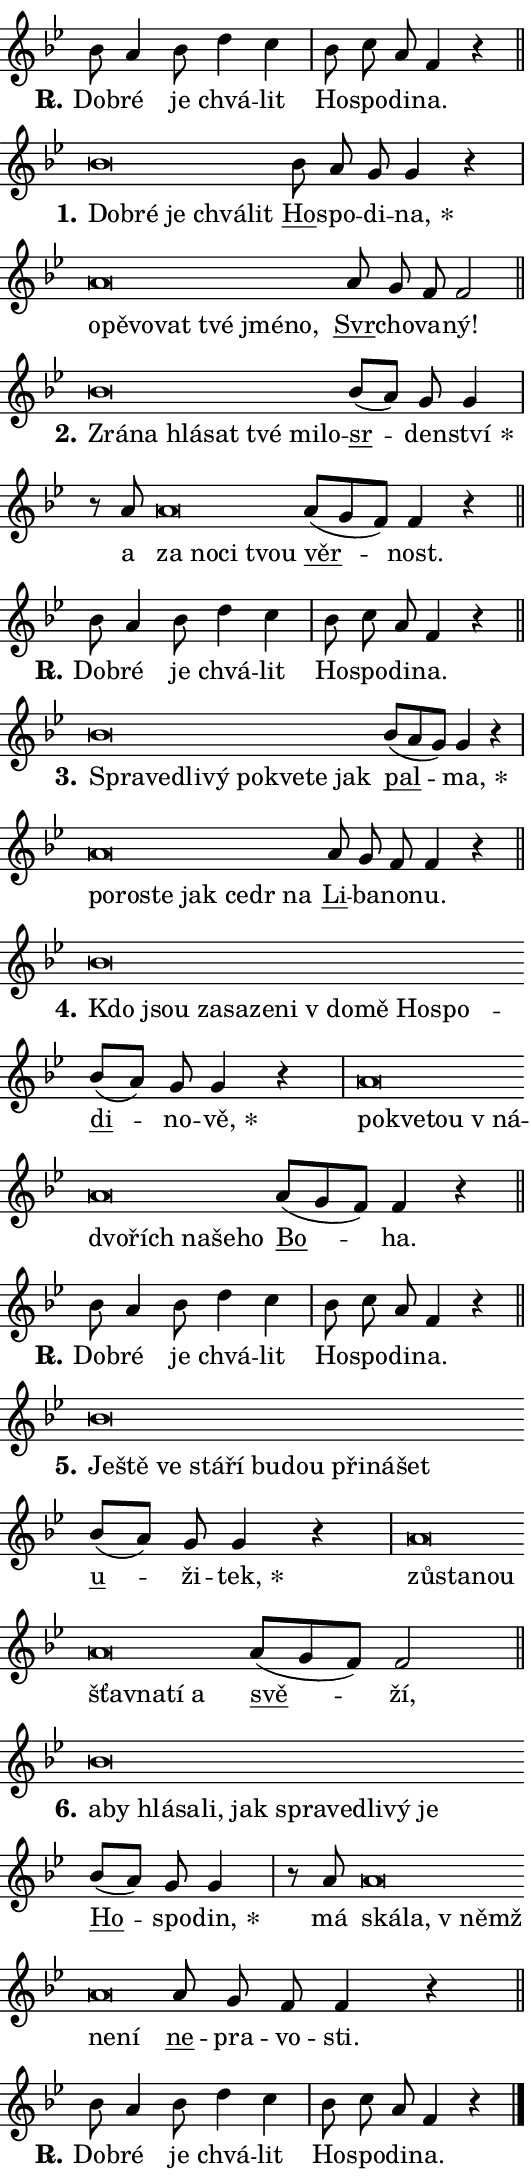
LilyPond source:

\version "2.24.0"
\header { tagline = "" }
\paper {
  indent = 0\cm
  top-margin = 0\cm
  right-margin = 0.13\cm % to fit lyric hyphens
  bottom-margin = 0\cm
  left-margin = 0\cm
  paper-width = 9\cm
  page-breaking = #ly:one-page-breaking
  system-system-spacing.basic-distance = #11
  score-system-spacing.basic-distance = #11
  ragged-last = ##f
}


%% Author: Thomas Morley
%% https://lists.gnu.org/archive/html/lilypond-user/2020-05/msg00002.html
#(define (line-position grob)
"Returns position of @var[grob} in current system:
   @code{'start}, if at first time-step
   @code{'end}, if at last time-step
   @code{'middle} otherwise
"
  (let* ((col (ly:item-get-column grob))
         (ln (ly:grob-object col 'left-neighbor))
         (rn (ly:grob-object col 'right-neighbor))
         (col-to-check-left (if (ly:grob? ln) ln col))
         (col-to-check-right (if (ly:grob? rn) rn col))
         (break-dir-left
           (and
             (ly:grob-property col-to-check-left 'non-musical #f)
             (ly:item-break-dir col-to-check-left)))
         (break-dir-right
           (and
             (ly:grob-property col-to-check-right 'non-musical #f)
             (ly:item-break-dir col-to-check-right))))
        (cond ((eqv? 1 break-dir-left) 'start)
              ((eqv? -1 break-dir-right) 'end)
              (else 'middle))))

#(define (tranparent-at-line-position vctor)
  (lambda (grob)
  "Relying on @code{line-position} select the relevant enry from @var{vctor}.
Used to determine transparency,"
    (case (line-position grob)
      ((end) (not (vector-ref vctor 0)))
      ((middle) (not (vector-ref vctor 1)))
      ((start) (not (vector-ref vctor 2))))))

noteHeadBreakVisibility =
#(define-music-function (break-visibility)(vector?)
"Makes @code{NoteHead}s transparent relying on @var{break-visibility}"
#{
  \override NoteHead.transparent =
    #(tranparent-at-line-position break-visibility)
#})

#(define delete-ledgers-for-transparent-note-heads
  (lambda (grob)
    "Reads whether a @code{NoteHead} is transparent.
If so this @code{NoteHead} is removed from @code{'note-heads} from
@var{grob}, which is supposed to be @code{LedgerLineSpanner}.
As a result ledgers are not printed for this @code{NoteHead}"
    (let* ((nhds-array (ly:grob-object grob 'note-heads))
           (nhds-list
             (if (ly:grob-array? nhds-array)
                 (ly:grob-array->list nhds-array)
                 '()))
           ;; Relies on the transparent-property being done before
           ;; Staff.LedgerLineSpanner.after-line-breaking is executed.
           ;; This is fragile ...
           (to-keep
             (remove
               (lambda (nhd)
                 (ly:grob-property nhd 'transparent #f))
               nhds-list)))
      ;; TODO find a better method to iterate over grob-arrays, similiar
      ;; to filter/remove etc for lists
      ;; For now rebuilt from scratch
      (set! (ly:grob-object grob 'note-heads)  '())
      (for-each
        (lambda (nhd)
          (ly:pointer-group-interface::add-grob grob 'note-heads nhd))
        to-keep))))

squashNotes = {
  \override NoteHead.X-extent = #'(-0.2 . 0.2)
  \override NoteHead.Y-extent = #'(-0.75 . 0)
  \override NoteHead.stencil =
    #(lambda (grob)
       (let ((pos (ly:grob-property grob 'staff-position)))
         (begin
           (if (< pos -7) (display "ERROR: Lower brevis then expected\n") (display ""))
           (if (<= pos -6) ly:text-interface::print ly:note-head::print))))
}
unSquashNotes = {
  \revert NoteHead.X-extent
  \revert NoteHead.Y-extent
  \revert NoteHead.stencil
}

hideNotes = \noteHeadBreakVisibility #begin-of-line-visible
unHideNotes = \noteHeadBreakVisibility #all-visible

% work-around for resetting accidentals
% https://lilypond.org/doc/v2.23/Documentation/notation/displaying-rhythms#unmetered-music
cadenzaMeasure = {
  \cadenzaOff
  \partial 1024 s1024
  \cadenzaOn
}

#(define-markup-command (accent layout props text) (markup?)
  "Underline accented syllable"
  (interpret-markup layout props
    #{\markup \override #'(offset . 4.3) \underline { #text }#}))

responsum = \markup \concat {
  "R" \hspace #-1.05 \path #0.1 #'((moveto 0 0.07) (lineto 0.9 0.8)) \hspace #0.05 "."
}

spaceSize = #0.6828661417322834 % exact space size for TeX Gyre Schola

\layout {
  \context {
    \Staff
    \remove "Time_signature_engraver"
    \override LedgerLineSpanner.after-line-breaking = #delete-ledgers-for-transparent-note-heads
  }
  \context {
    \Lyrics {
      \override LyricSpace.minimum-distance = \spaceSize
      \override LyricText.font-name = #"TeX Gyre Schola"
      \override LyricText.font-size = 1
      \override StanzaNumber.font-name = #"TeX Gyre Schola Bold"
      \override StanzaNumber.font-size = 1
    }
  }
  \context {
    \Score 
    \override NoteHead.text =
      #(lambda (grob) 
        (let ((pos (ly:grob-property grob 'staff-position)))
          #{\markup {
            \combine
              \halign #-0.55 \raise #(if (= pos -6) 0 0.5) \override #'(thickness . 2) \draw-line #'(3.2 . 0)
              \musicglyph "noteheads.sM1"
          }#}))
  }
}

% magnetic-lyrics.ily
%
%   written by
%     Jean Abou Samra <jean@abou-samra.fr>
%     Werner Lemberg <wl@gnu.org>
%
%   adapted by
%     Jiri Hon <jiri.hon@gmail.com>
%
% Version 2022-Apr-15

% https://www.mail-archive.com/lilypond-user@gnu.org/msg149350.html

#(define (Left_hyphen_pointer_engraver context)
   "Collect syllable-hyphen-syllable occurrences in lyrics and store
them in properties.  This engraver only looks to the left.  For
example, if the lyrics input is @code{foo -- bar}, it does the
following.

@itemize @bullet
@item
Set the @code{text} property of the @code{LyricHyphen} grob between
@q{foo} and @q{bar} to @code{foo}.

@item
Set the @code{left-hyphen} property of the @code{LyricText} grob with
text @q{foo} to the @code{LyricHyphen} grob between @q{foo} and
@q{bar}.
@end itemize

Use this auxiliary engraver in combination with the
@code{lyric-@/text::@/apply-@/magnetic-@/offset!} hook."
   (let ((hyphen #f)
         (text #f))
     (make-engraver
      (acknowledgers
       ((lyric-syllable-interface engraver grob source-engraver)
        (set! text grob)))
      (end-acknowledgers
       ((lyric-hyphen-interface engraver grob source-engraver)
        ;(when (not (grob::has-interface grob 'lyric-space-interface))
          (set! hyphen grob)));)
      ((stop-translation-timestep engraver)
       (when (and text hyphen)
         (ly:grob-set-object! text 'left-hyphen hyphen))
       (set! text #f)
       (set! hyphen #f)))))

#(define (lyric-text::apply-magnetic-offset! grob)
   "If the space between two syllables is less than the value in
property @code{LyricText@/.details@/.squash-threshold}, move the right
syllable to the left so that it gets concatenated with the left
syllable.

Use this function as a hook for
@code{LyricText@/.after-@/line-@/breaking} if the
@code{Left_@/hyphen_@/pointer_@/engraver} is active."
   (let ((hyphen (ly:grob-object grob 'left-hyphen #f)))
     (when hyphen
       (let ((left-text (ly:spanner-bound hyphen LEFT)))
         (when (grob::has-interface left-text 'lyric-syllable-interface)
           (let* ((common (ly:grob-common-refpoint grob left-text X))
                  (this-x-ext (ly:grob-extent grob common X))
                  (left-x-ext
                   (begin
                     ;; Trigger magnetism for left-text.
                     (ly:grob-property left-text 'after-line-breaking)
                     (ly:grob-extent left-text common X)))
                  ;; `delta` is the gap width between two syllables.
                  (delta (- (interval-start this-x-ext)
                            (interval-end left-x-ext)))
                  (details (ly:grob-property grob 'details))
                  (threshold (assoc-get 'squash-threshold details 0.2)))
             (when (< delta threshold)
               (let* (;; We have to manipulate the input text so that
                      ;; ligatures crossing syllable boundaries are not
                      ;; disabled.  For languages based on the Latin
                      ;; script this is essentially a beautification.
                      ;; However, for non-Western scripts it can be a
                      ;; necessity.
                      (lt (ly:grob-property left-text 'text))
                      (rt (ly:grob-property grob 'text))
                      (is-space (grob::has-interface hyphen 'lyric-space-interface))
                      (space (if is-space " " ""))
                      (extra-delta (if is-space spaceSize 0))
                      ;; Append new syllable.
                      (ltrt-space (if (and (string? lt) (string? rt))
                                (string-append lt space rt)
                                (make-concat-markup (list lt space rt))))
                      ;; Right-align `ltrt` to the right side.
                      (ltrt-space-markup (grob-interpret-markup
                               grob
                               (make-translate-markup
                                (cons (interval-length this-x-ext) 0)
                                (make-right-align-markup ltrt-space)))))
                 (begin
                   ;; Don't print `left-text`.
                   (ly:grob-set-property! left-text 'stencil #f)
                   ;; Set text and stencil (which holds all collected
                   ;; syllables so far) and shift it to the left.
                   (ly:grob-set-property! grob 'text ltrt-space)
                   (ly:grob-set-property! grob 'stencil ltrt-space-markup)
                   (ly:grob-translate-axis! grob (- (- delta extra-delta)) X))))))))))


#(define (lyric-hyphen::displace-bounds-first grob)
   ;; Make very sure this callback isn't triggered too early.
   (let ((left (ly:spanner-bound grob LEFT))
         (right (ly:spanner-bound grob RIGHT)))
     (ly:grob-property left 'after-line-breaking)
     (ly:grob-property right 'after-line-breaking)
     (ly:lyric-hyphen::print grob)))

squashThreshold = #0.4

\layout {
  \context {
    \Lyrics
    \consists #Left_hyphen_pointer_engraver
    \override LyricText.after-line-breaking =
      #lyric-text::apply-magnetic-offset!
    \override LyricHyphen.stencil = #lyric-hyphen::displace-bounds-first
    \override LyricText.details.squash-threshold = \squashThreshold
    \override LyricHyphen.minimum-distance = 0
    \override LyricHyphen.minimum-length = \squashThreshold
  }
}

squashText = \override LyricText.details.squash-threshold = 9999
unSquashText = \override LyricText.details.squash-threshold = \squashThreshold

leftText = \override LyricText.self-alignment-X = #LEFT
unLeftText = \revert LyricText.self-alignment-X

starOffset = #(lambda (grob) 
                (let ((x_offset (ly:self-alignment-interface::aligned-on-x-parent grob)))
                  (if (= x_offset 0) 0 (+ x_offset 1.2))))

star = #(define-music-function (syllable)(string?)
"Append star separator at the end of a syllable"
#{
  \once \override LyricText.X-offset = #starOffset
  \lyricmode { \markup {
    #syllable
    \override #'((font-name . "TeX Gyre Schola Bold")) \hspace #0.2 \lower #0.65 \larger "*"
  } }
#})

starAccent = #(define-music-function (syllable)(string?)
"Append star separator at the end of a syllable and make accent"
#{
  \once \override LyricText.X-offset = #starOffset
  \lyricmode { \markup {
    \accent #syllable
    \override #'((font-name . "TeX Gyre Schola Bold")) \hspace #0.2 \lower #0.65 \larger "*"
  } }
#})

breath = #(define-music-function (syllable)(string?)
"Append breathing indicator at the end of a syllable"
#{
  \lyricmode { \markup { #syllable "+" } }
#})

optionalBreath = #(define-music-function (syllable)(string?)
"Append optional breathing indicator at the end of a syllable"
#{
  \lyricmode { \markup { #syllable "(+)" } }
#})


\score {
    <<
        \new Voice = "melody" { \cadenzaOn \key bes \major \relative { bes'8 a4 bes8 d4 c \cadenzaMeasure \bar "|" bes8 c a f4 r \cadenzaMeasure \bar "||" \break } }
        \new Lyrics \lyricsto "melody" { \lyricmode { \set stanza = \responsum
Dob -- ré je chvá -- lit Ho -- spo -- di -- na. } }
    >>
    \layout {}
}

\score {
    <<
        \new Voice = "melody" { \cadenzaOn \key bes \major \relative { \squashNotes bes'\breve*1/16 \hideNotes \breve*1/16 \bar "" \breve*1/16 \bar "" \breve*1/16 \breve*1/16 \bar "" \unHideNotes \unSquashNotes \bar "" bes8 a g g4 r \cadenzaMeasure \bar "|" \squashNotes a\breve*1/16 \hideNotes \breve*1/16 \bar "" \breve*1/16 \bar "" \breve*1/16 \bar "" \breve*1/16 \bar "" \breve*1/16 \breve*1/16 \bar "" \unHideNotes \unSquashNotes \bar "" a8 g f f2 \cadenzaMeasure \bar "||" \break } }
        \new Lyrics \lyricsto "melody" { \lyricmode { \set stanza = "1."
\leftText Dob -- \squashText ré je chvá -- lit \unLeftText \unSquashText \markup \accent Ho -- spo -- di -- \star na, \leftText o -- \squashText pě -- vo -- vat tvé jmé -- no, \unLeftText \unSquashText \markup \accent Svr -- cho -- va -- ný! } }
    >>
    \layout {}
}

\score {
    <<
        \new Voice = "melody" { \cadenzaOn \key bes \major \relative { \squashNotes bes'\breve*1/16 \hideNotes \breve*1/16 \bar "" \breve*1/16 \bar "" \breve*1/16 \bar "" \breve*1/16 \bar "" \breve*1/16 \breve*1/16 \bar "" \unHideNotes \unSquashNotes \bar "" bes8[( a)] g g4 \cadenzaMeasure \bar "|" r8 a \squashNotes a\breve*1/16 \hideNotes \breve*1/16 \bar "" \breve*1/16 \breve*1/16 \bar "" \unHideNotes \unSquashNotes \bar "" a8[( g f)] f4 r \cadenzaMeasure \bar "||" \break } }
        \new Lyrics \lyricsto "melody" { \lyricmode { \set stanza = "2."
\leftText Zrá -- \squashText na hlá -- sat tvé mi -- lo -- \unLeftText \unSquashText \markup \accent sr -- den -- \star ství a \leftText za \squashText no -- ci tvou \unLeftText \unSquashText \markup \accent věr -- nost. } }
    >>
    \layout {}
}

\score {
    <<
        \new Voice = "melody" { \cadenzaOn \key bes \major \relative { bes'8 a4 bes8 d4 c \cadenzaMeasure \bar "|" bes8 c a f4 r \cadenzaMeasure \bar "||" \break } }
        \new Lyrics \lyricsto "melody" { \lyricmode { \set stanza = \responsum
Dob -- ré je chvá -- lit Ho -- spo -- di -- na. } }
    >>
    \layout {}
}

\score {
    <<
        \new Voice = "melody" { \cadenzaOn \key bes \major \relative { \squashNotes bes'\breve*1/16 \hideNotes \breve*1/16 \bar "" \breve*1/16 \bar "" \breve*1/16 \bar "" \breve*1/16 \bar "" \breve*1/16 \bar "" \breve*1/16 \breve*1/16 \bar "" \unHideNotes \unSquashNotes \bar "" bes8[( a g)] g4 r \cadenzaMeasure \bar "|" \squashNotes a\breve*1/16 \hideNotes \breve*1/16 \bar "" \breve*1/16 \bar "" \breve*1/16 \bar "" \breve*1/16 \bar "" \breve*1/16 \breve*1/16 \bar "" \unHideNotes \unSquashNotes \bar "" a8 g f f4 r \cadenzaMeasure \bar "||" \break } }
        \new Lyrics \lyricsto "melody" { \lyricmode { \set stanza = "3."
\leftText Spra -- \squashText ve -- dli -- vý po -- kve -- te jak \unLeftText \unSquashText \markup \accent pal -- \star ma, \leftText po -- \squashText ro -- ste jak ce -- dr na \unLeftText \unSquashText \markup \accent Li -- ba -- no -- nu. } }
    >>
    \layout {}
}

\score {
    <<
        \new Voice = "melody" { \cadenzaOn \key bes \major \relative { \squashNotes bes'\breve*1/16 \hideNotes \breve*1/16 \bar "" \breve*1/16 \bar "" \breve*1/16 \bar "" \breve*1/16 \bar "" \breve*1/16 \bar "" \breve*1/16 \bar "" \breve*1/16 \bar "" \breve*1/16 \breve*1/16 \bar "" \unHideNotes \unSquashNotes \bar "" bes8[( a)] g g4 r \cadenzaMeasure \bar "|" \squashNotes a\breve*1/16 \hideNotes \breve*1/16 \bar "" \breve*1/16 \bar "" \breve*1/16 \bar "" \breve*1/16 \bar "" \breve*1/16 \bar "" \breve*1/16 \bar "" \breve*1/16 \breve*1/16 \bar "" \unHideNotes \unSquashNotes \bar "" a8[( g f)] f4 r \cadenzaMeasure \bar "||" \break } }
        \new Lyrics \lyricsto "melody" { \lyricmode { \set stanza = "4."
\leftText Kdo \squashText jsou za -- sa -- ze -- ni "v do" -- mě Ho -- spo -- \unLeftText \unSquashText \markup \accent di -- no -- \star vě, \leftText po -- \squashText kve -- tou "v ná" -- dvo -- řích na -- še -- ho \unLeftText \unSquashText \markup \accent Bo -- ha. } }
    >>
    \layout {}
}

\score {
    <<
        \new Voice = "melody" { \cadenzaOn \key bes \major \relative { bes'8 a4 bes8 d4 c \cadenzaMeasure \bar "|" bes8 c a f4 r \cadenzaMeasure \bar "||" \break } }
        \new Lyrics \lyricsto "melody" { \lyricmode { \set stanza = \responsum
Dob -- ré je chvá -- lit Ho -- spo -- di -- na. } }
    >>
    \layout {}
}

\score {
    <<
        \new Voice = "melody" { \cadenzaOn \key bes \major \relative { \squashNotes bes'\breve*1/16 \hideNotes \breve*1/16 \bar "" \breve*1/16 \bar "" \breve*1/16 \bar "" \breve*1/16 \bar "" \breve*1/16 \bar "" \breve*1/16 \bar "" \breve*1/16 \bar "" \breve*1/16 \breve*1/16 \bar "" \unHideNotes \unSquashNotes \bar "" bes8[( a)] g g4 r \cadenzaMeasure \bar "|" \squashNotes a\breve*1/16 \hideNotes \breve*1/16 \bar "" \breve*1/16 \bar "" \breve*1/16 \bar "" \breve*1/16 \bar "" \breve*1/16 \breve*1/16 \bar "" \unHideNotes \unSquashNotes \bar "" a8[( g f)] f2 \cadenzaMeasure \bar "||" \break } }
        \new Lyrics \lyricsto "melody" { \lyricmode { \set stanza = "5."
\leftText Je -- \squashText ště ve stá -- ří bu -- dou při -- ná -- šet \unLeftText \unSquashText \markup \accent u -- ži -- \star tek, \leftText zů -- \squashText sta -- nou šťav -- na -- tí a \unLeftText \unSquashText \markup \accent svě -- ží, } }
    >>
    \layout {}
}

\score {
    <<
        \new Voice = "melody" { \cadenzaOn \key bes \major \relative { \squashNotes bes'\breve*1/16 \hideNotes \breve*1/16 \bar "" \breve*1/16 \bar "" \breve*1/16 \bar "" \breve*1/16 \bar "" \breve*1/16 \bar "" \breve*1/16 \bar "" \breve*1/16 \bar "" \breve*1/16 \bar "" \breve*1/16 \breve*1/16 \bar "" \unHideNotes \unSquashNotes \bar "" bes8[( a)] g g4 \cadenzaMeasure \bar "|" r8 a \squashNotes a\breve*1/16 \hideNotes \breve*1/16 \bar "" \breve*1/16 \bar "" \breve*1/16 \breve*1/16 \bar "" \unHideNotes \unSquashNotes \bar "" a8 g f f4 r \cadenzaMeasure \bar "||" \break } }
        \new Lyrics \lyricsto "melody" { \lyricmode { \set stanza = "6."
\leftText a -- \squashText by hlá -- sa -- li, jak spra -- ve -- dli -- vý je \unLeftText \unSquashText \markup \accent Ho -- spo -- \star din, má \leftText ská -- \squashText la, "v němž" ne -- ní \unLeftText \unSquashText \markup \accent ne -- pra -- vo -- sti. } }
    >>
    \layout {}
}

\score {
    <<
        \new Voice = "melody" { \cadenzaOn \key bes \major \relative { bes'8 a4 bes8 d4 c \cadenzaMeasure \bar "|" bes8 c a f4 r \cadenzaMeasure \bar "||" \break } \bar "|." }
        \new Lyrics \lyricsto "melody" { \lyricmode { \set stanza = \responsum
Dob -- ré je chvá -- lit Ho -- spo -- di -- na. } }
    >>
    \layout {}
}
